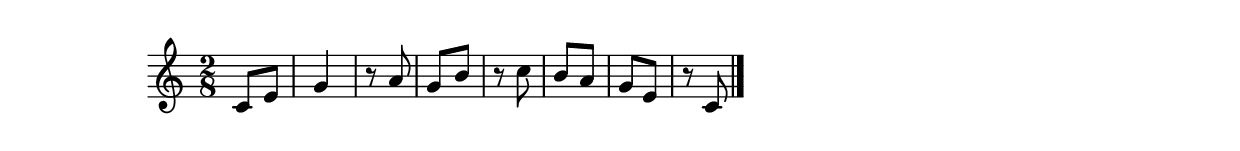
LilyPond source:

\relative c' {

\time 2/8
  c8[ e] | g4 | r8 a | g[ b] |
  r c | b[ a] | g[ e] | r c |  
  \bar "|."

}